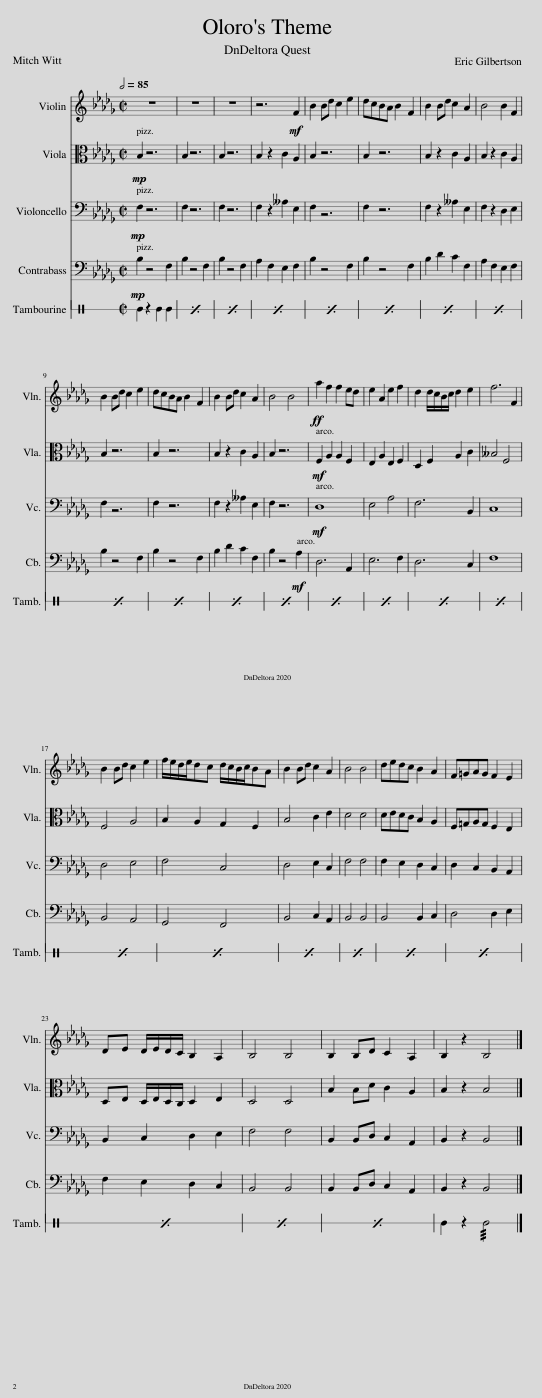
X:1
%%score 1 2 3 4 5
L:1/8
Q:1/2=85
M:2/2
I:linebreak $
K:Db
V:1 treble
V:2 alto
V:3 bass
V:4 bass transpose=-12
V:5 perc transpose=1 stafflines=1
K:none
V:1
 z8 | z8 | z8 | z6!mf! F2 | B2 Bd c2 e2 | %5
 dcBA B2 F2 | B2 Bd c2 A2 | B4 B2 F2 |$ B2 Bd c2 e2 | dcBA B2 F2 | %10
 B2 Bd c2 A2 | B4 B4 |!ff! a2 f2 f2 ed | e2 A2 e2 f2 | d2 d/c/B/c/ d2 e2 | %15
 f6 F2 |$ B2 Bd c2 e2 | f/e/d/e/dc d/c/B/c/BA | B2 Bd c2 A2 | B4 B4 | %20
 dedc B2 A2 | F=GAG F2 E2 |$ DE D/E/D/C/ B,2 A,2 | B,4 B,4 |[Q:1/2=75] B,2[Q:1/2=70] B,D[Q:1/2=67] C2[Q:1/2=65] A,2 | %25
 B,2 z2[Q:1/2=55] B,4 |] %26
V:2
!mp! B,2 z6 | B,2 z6 | B,2 z6 | B,2 z2 C2 A,2 | B,2 z6 | %5
 B,2 z6 | B,2 z2 C2 A,2 | B,2 z2 C2 A,2 |$ B,2 z6 | B,2 z6 | %10
 B,2 z2 C2 A,2 | B,2 z6 |!mf! F,2 A,2 A,2 F,2 | E,2 A,2 E,2 F,2 | D,2 F,2 A,2 C2 | %15
 __B,4 F,4 |$ F,4 A,4 | B,2 A,2 G,2 F,2 | B,4 C2 E2 | D4 D4 | %20
 DEDC B,2 A,2 | F,=G,A,G, F,2 E,2 |$ D,E, D,/E,/D,/C,/ D,2 E,2 | D,4 D,4 | B,2 B,D C2 A,2 | %25
 B,2 z2 B,4 |] %26
V:3
!mp! F,2 z6 | F,2 z6 | F,2 z6 | F,2 z2 __A,2 E,2 | F,2 z6 | %5
 F,2 z6 | F,2 z2 __A,2 E,2 | F,2 z2 D,2 E,2 |$ F,2 z6 | F,2 z6 | %10
 F,2 z2 __A,2 E,2 | F,2 z6 |!mf! D,8 | E,4 A,4 | F,6 B,,2 | %15
 C,8 |$ D,4 E,4 | F,4 C,4 | D,4 E,2 C,2 | F,4 F,4 | %20
 F,2 E,2 D,2 C,2 | D,2 C,2 B,,2 A,,2 |$ B,,2 C,2 D,2 E,2 | F,4 F,4 | B,,2 B,,D, C,2 A,,2 | %25
 B,,2 z2 B,,4 |] %26
V:4
!mp! B,2 z4 F,2 | B,2 z4 F,2 | B,2 z4 F,2 | A,2 F,2 E,2 F,2 | B,2 z4 F,2 | %5
 B,2 z4 F,2 | B,2 D2 C2 F,2 | A,2 F,2 E,2 F,2 |$ B,2 z4 F,2 | B,2 z4 F,2 | %10
 B,2 D2 C2 F,2 | B,2 z4!mf! A,2 | D,6 A,,2 | E,6 F,2 | D,6 C,2 | %15
 F,8 |$ B,,4 A,,4 | G,,4 F,,4 | B,,4 C,2 A,,2 | B,,4 B,,4 | %20
 B,,4 B,,2 C,2 | D,4 D,2 E,2 |$ F,2 E,2 D,2 C,2 | B,,4 B,,4 | B,,2 B,,D, C,2 A,,2 | %25
 B,,2 z2 B,,4 |] %26
V:5
[K:G] E2 z2 E2 E2 | x8 | x8 | x8 | x8 | %5
 x8 | x8 | x8 |$ x8 | x8 | %10
 x8 | x8 | x8 | x8 | x8 | %15
 x8 |$ x8 | x8 | x8 | x8 | %20
 x8 | x8 |$ x8 | x8 | x8 | %25
 E2 z2 !///!E4 |] %26
